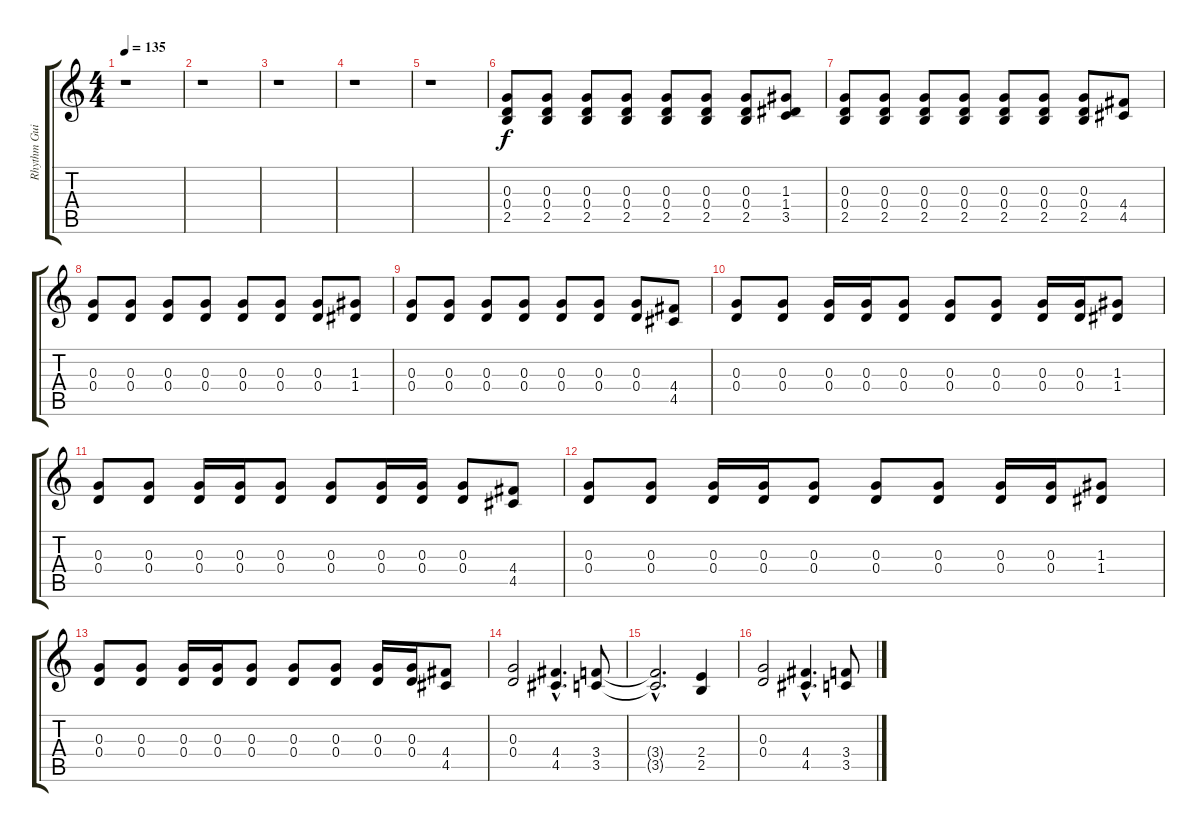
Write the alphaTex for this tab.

\track ("Rhythm Guitar" "Rhythm Gui") {instrument distortionguitar}
\staff {score tabs}
\tuning (E4 B3 G3 D3 A2 E2) {hide}
\ts (4 4)
\tempo 135
\clef g2
\ks c
r.1{dy f instrument distortionguitar} |
r.1 |
r.1 |
r.1 |
r.1 |
(0.3 0.4 2.5).8 (0.3 0.4 2.5).8 (0.3 0.4 2.5).8 (0.3 0.4 2.5).8 (0.3 0.4 2.5).8 (0.3 0.4 2.5).8 (0.3 0.4 2.5).8 (1.3 1.4 3.5).8 |
(0.3 0.4 2.5).8 (0.3 0.4 2.5).8 (0.3 0.4 2.5).8 (0.3 0.4 2.5).8 (0.3 0.4 2.5).8 (0.3 0.4 2.5).8 (0.3 0.4 2.5).8 (4.4 4.5).8 |
(0.3 0.4).8 (0.3 0.4).8 (0.3 0.4).8 (0.3 0.4).8 (0.3 0.4).8 (0.3 0.4).8 (0.3 0.4).8 (1.3 1.4).8 |
(0.3 0.4).8 (0.3 0.4).8 (0.3 0.4).8 (0.3 0.4).8 (0.3 0.4).8 (0.3 0.4).8 (0.3 0.4).8 (4.4 4.5).8 |
(0.3 0.4).8 (0.3 0.4).8 (0.3 0.4).16 (0.3 0.4).16 (0.3 0.4).8 (0.3 0.4).8 (0.3 0.4).8 (0.3 0.4).16 (0.3 0.4).16 (1.3 1.4).8 |
(0.3 0.4).8 (0.3 0.4).8 (0.3 0.4).16 (0.3 0.4).16 (0.3 0.4).8 (0.3 0.4).8 (0.3 0.4).16 (0.3 0.4).16 (0.3 0.4).8 (4.4 4.5).8 |
(0.3 0.4).8 (0.3 0.4).8 (0.3 0.4).16 (0.3 0.4).16 (0.3 0.4).8 (0.3 0.4).8 (0.3 0.4).8 (0.3 0.4).16 (0.3 0.4).16 (1.3 1.4).8 |
(0.3 0.4).8 (0.3 0.4).8 (0.3 0.4).16 (0.3 0.4).16 (0.3 0.4).8 (0.3 0.4).8 (0.3 0.4).8 (0.3 0.4).16 (0.3 0.4).16 (4.4 4.5).8 |
(0.3 0.4).2 (4.4{hac} 4.5{hac}).4{d} (3.4 3.5).8 |
(3.4{hac t} 3.5{hac t}).2{d} (2.4 2.5).4 |
(0.3 0.4).2 (4.4{hac} 4.5{hac}).4{d} (3.4 3.5).8
